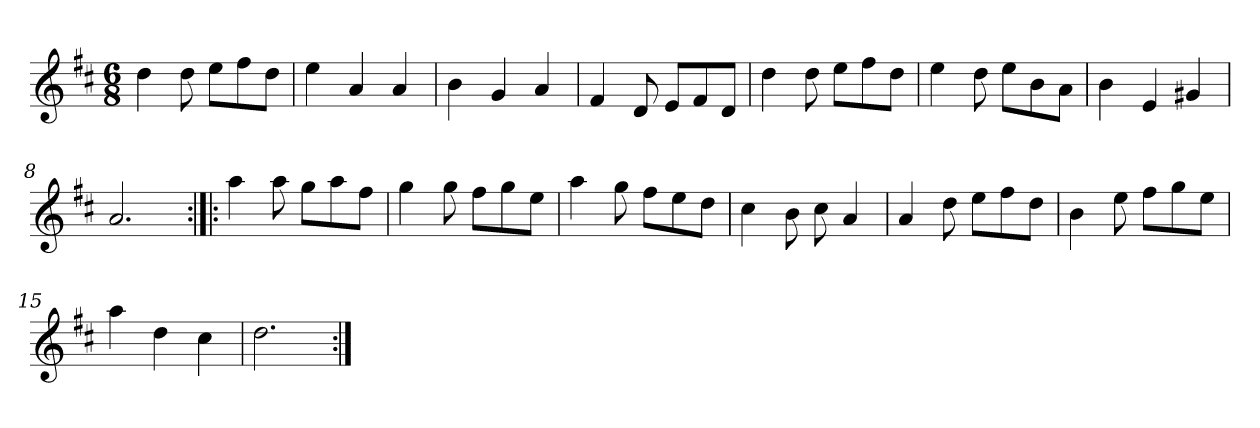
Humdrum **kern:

**kern
*part1
*staff1
*clefG2
*k[f#c#]
*D:
*M6/8
*MM120
=1
4dd
8dd
8ee\L
8ff#\
8dd\J
=2
4ee
4a
4a
=3
4b
4g
4a
=4
4f#
8d
8e/L
8f#/
8d/J
=5
4dd
8dd
8ee\L
8ff#\
8dd\J
=6
4ee
8dd
8ee\L
8b\
8a\J
=7
4b
4e
4g#X
=8
2.a
=9:|!|:
4aa
8aa
8gg\L
8aa\
8ff#\J
=10
4gg
8gg
8ff#\L
8gg\
8ee\J
=11
4aa
8gg
8ff#\L
8ee\
8dd\J
=12
4cc#
8b
8cc#
4a
=13
4a
8dd
8ee\L
8ff#\
8dd\J
=14
4b
8ee
8ff#\L
8gg\
8ee\J
=15
4aa
4dd
4cc#
=16
2.dd
=:|!
*-
